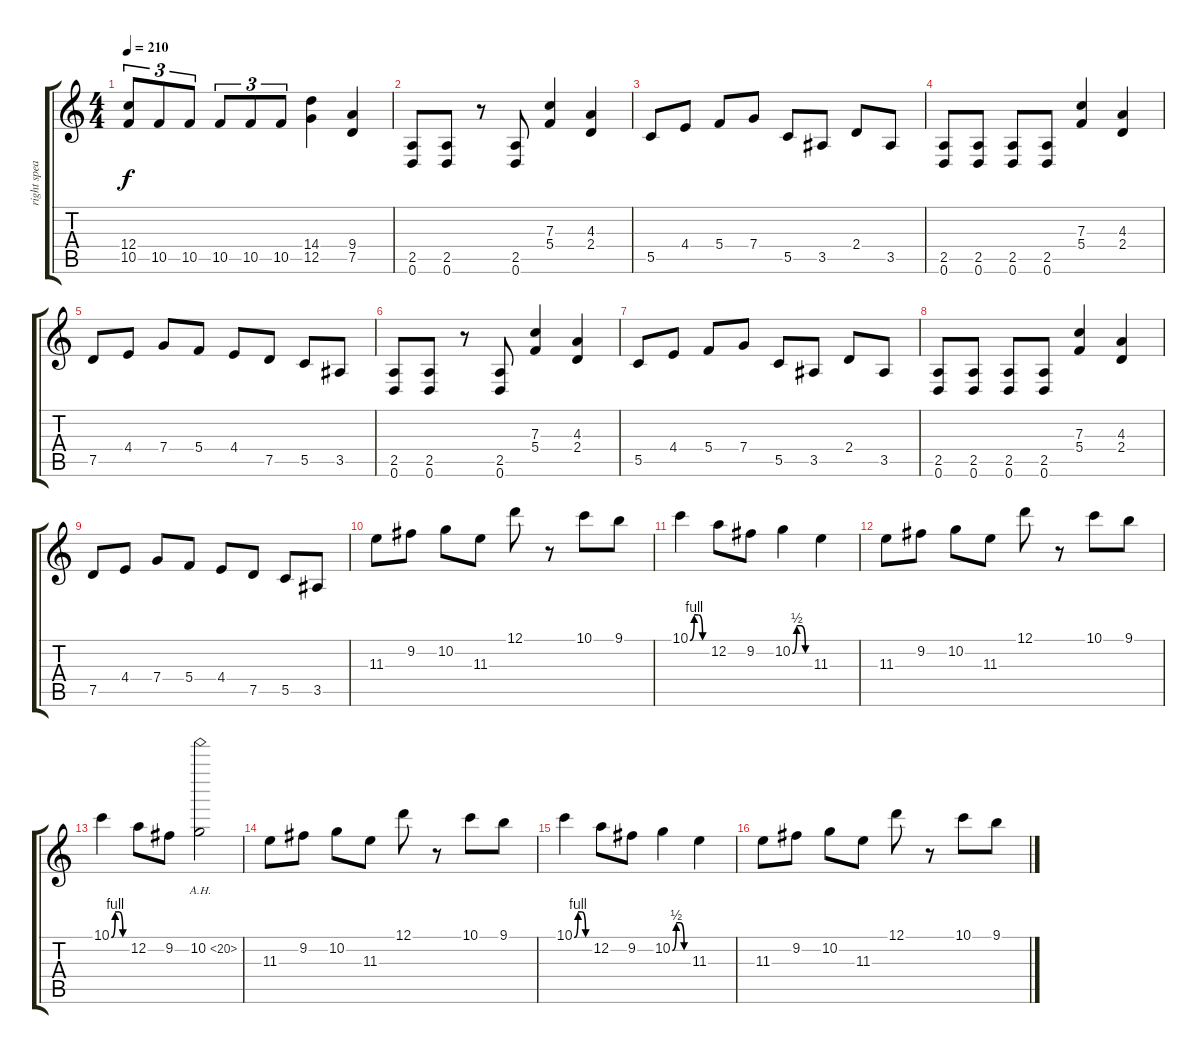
\track ("right speaker" "right spea") {instrument distortionguitar}
\staff {score tabs}
\tuning (D4 A3 F3 C3 G2 D2) {hide}
\ts (4 4)
\tempo 210
\clef g2
\ks c
(12.4 10.5).8{tu (3 2) dy f} 10.5.8{tu (3 2)} 10.5.8{tu (3 2)} 10.5.8{tu (3 2)} 10.5.8{tu (3 2)} 10.5.8{tu (3 2)} (14.4 12.5).4 (9.4 7.5).4 |
(2.5 0.6).8 (2.5 0.6).8 r.8 (2.5 0.6).8 (7.3 5.4).4 (4.3 2.4).4 |
5.5.8 4.4.8 5.4.8 7.4.8 5.5.8 3.5.8 2.4.8 3.5.8 |
(2.5 0.6).8 (2.5 0.6).8 (2.5 0.6).8 (2.5 0.6).8 (7.3 5.4).4 (4.3 2.4).4 |
7.5.8 4.4.8 7.4.8 5.4.8 4.4.8 7.5.8 5.5.8 3.5.8 |
(2.5 0.6).8 (2.5 0.6).8 r.8 (2.5 0.6).8 (7.3 5.4).4 (4.3 2.4).4 |
5.5.8 4.4.8 5.4.8 7.4.8 5.5.8 3.5.8 2.4.8 3.5.8 |
(2.5 0.6).8 (2.5 0.6).8 (2.5 0.6).8 (2.5 0.6).8 (7.3 5.4).4 (4.3 2.4).4 |
7.5.8 4.4.8 7.4.8 5.4.8 4.4.8 7.5.8 5.5.8 3.5.8 |
11.3.8 9.2.8 10.2.8 11.3.8 12.1.8 r.8 10.1.8 9.1.8 |
10.1{be (custom 0 0 15 4 30 4 45 0 60 0)}.4 12.2.8 9.2.8 10.2{be (custom 0 0 15 2 30 2 45 0 60 0)}.4 11.3.4 |
11.3.8 9.2.8 10.2.8 11.3.8 12.1.8 r.8 10.1.8 9.1.8 |
10.1{be (custom 0 0 15 4 30 4 45 0 60 0)}.4 12.2.8 9.2.8 10.2{ah 10}.2 |
11.3.8 9.2.8 10.2.8 11.3.8 12.1.8 r.8 10.1.8 9.1.8 |
10.1{be (custom 0 0 15 4 30 4 45 0 60 0)}.4 12.2.8 9.2.8 10.2{be (custom 0 0 15 2 30 2 45 0 60 0)}.4 11.3.4 |
11.3.8 9.2.8 10.2.8 11.3.8 12.1.8 r.8 10.1.8 9.1.8
